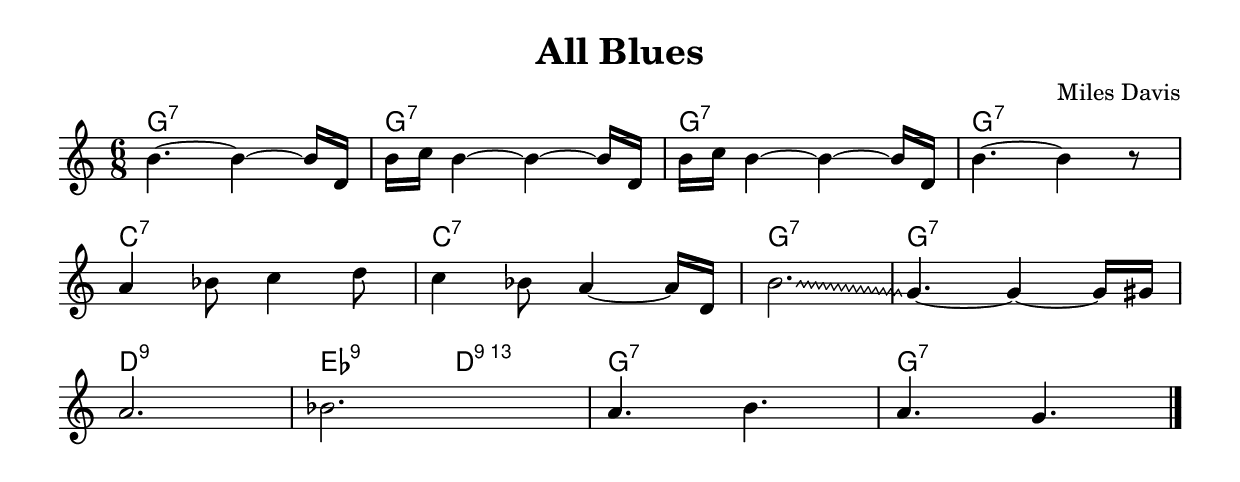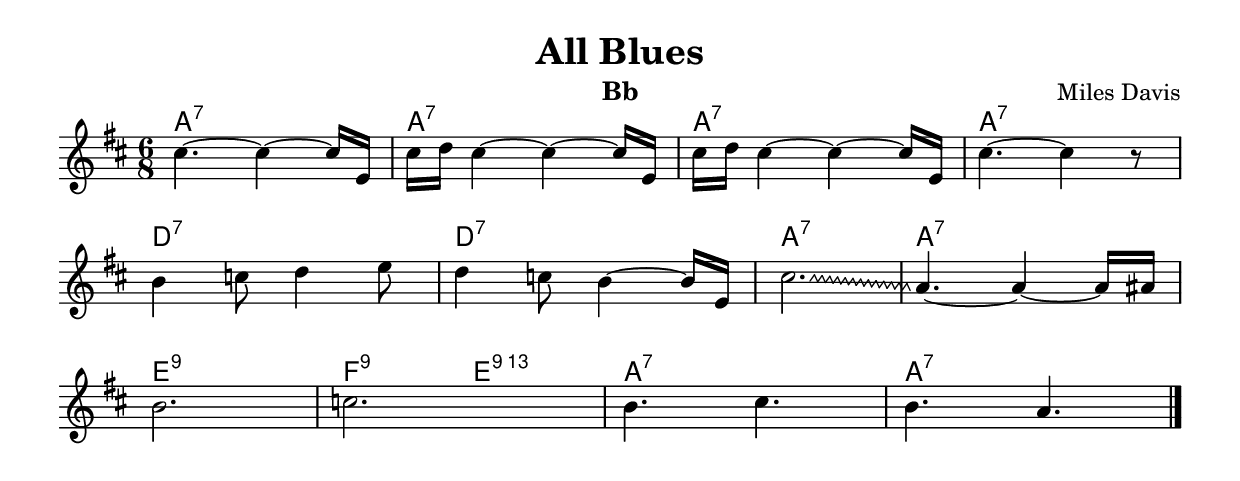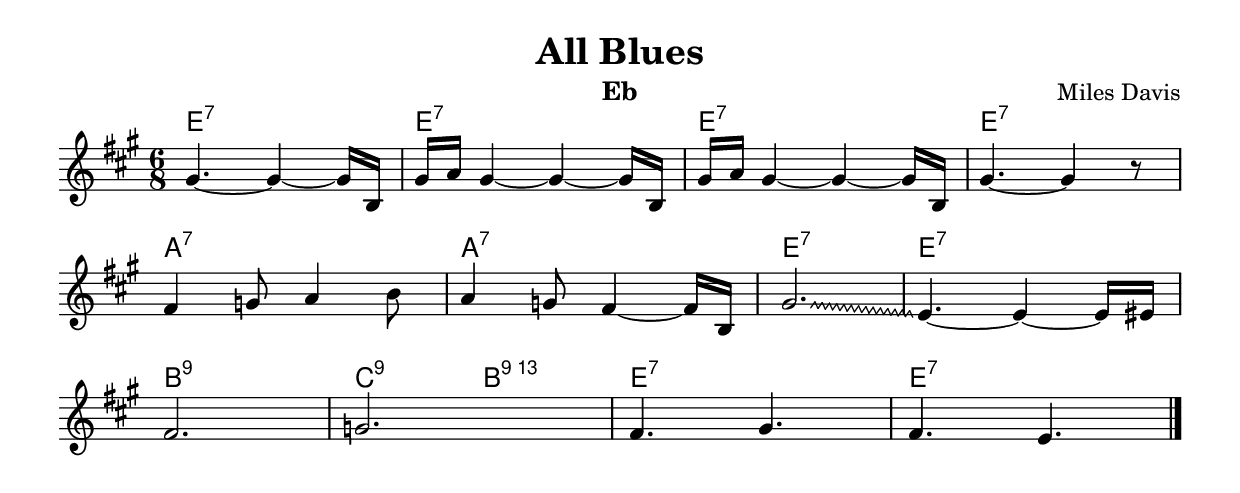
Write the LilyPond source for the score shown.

\version "2.20.0"

\version "2.20.0"

\layout {
  indent = #0
  \set minorChordModifier = \markup { "-" }
  \context {
    \Score
    \omit BarNumber
  }
  \override Glissando.style = #'zigzag
}


\header
{
  title = "All Blues"
  composer = "Miles Davis"
}

music = <<
	\chords
	{
	  g2.:7 g2.:7 g2.:7 g2.:7
	  c2.:7 c2.:7 g2.:7 g2.:7
	  d2.:7.9 es4.:7.9 d4.:7.9.13 g2.:7 g2.:7
	}

	\relative
	{
	  \key c \major
	  \time 6/8
	  \numericTimeSignature

	  b'4.~ b4~ b16 d,16
          b'16 c16 b4~ b4~ b16 d,16
	  b'16 c16 b4~ b4~ b16 d,16
	  b'4.~ b4 r8
	  \break

	  a4 bes8 c4 d8
	  c4 bes8 a4~ a16 d,16
	  b'2.\glissando
	  g4.~ g4~ g16 gis16
	  \break
	  
	  a2.
	  bes2.
	  a4. b4.
	  a4. g4.
	  \bar "|."
	}
>>

\book
{
	\score
	{
		\music
	}
}

\book
{
	\bookOutputSuffix "Bb"

	\header{
		instrument = "Bb"
	}

	\score
	{
		\transpose g a
		\relative c
		{
			\music
		}
	}
}

\book
{
	\bookOutputSuffix "Eb"

	\header{
		instrument = "Eb"
	}

	\score
	{
		\transpose g e
		\relative c
		{
			\music
		}
	}
}

